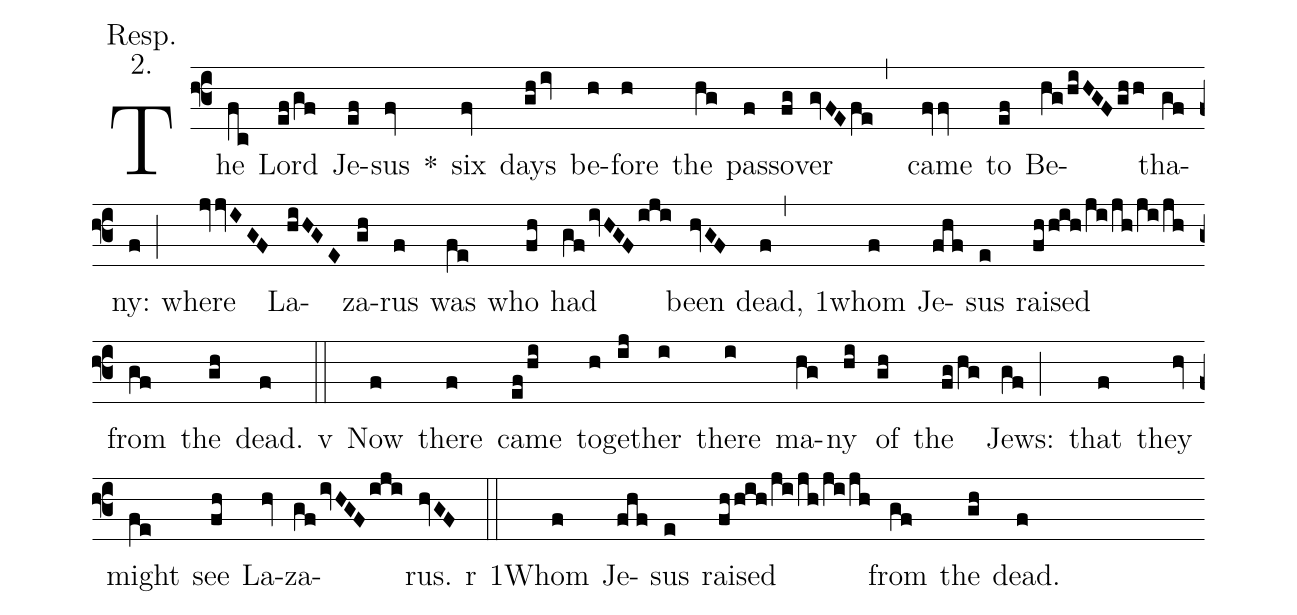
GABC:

annotation: Resp.;
annotation: 2.;
%%
(f3) The(fc) Lord(ef/gf) Je(ef)sus(fv) <sp>*</sp>() six(fv) days(ghiv) be(h)fore(h) the(hg) pass(f)o(fg)ver(gvFEfe,) came(fvv) to(ef) Be(hg/hiHGFghh)tha(gf)ny:(f;) where(jvvIGF) La(hiHGE)za(gh)rus(f) was(fe) who(fh) had(gfivHGFiji) been(hvGF) dead,(f,) <sp>1</sp>whom(f) Je(fhf)sus(e) raised(fhhih/ji/jh/ji/jh) from(gf) the(gh) dead.(f)

<sp>v</sp>(::) Now(f) there(f) came(ef/hi) to(h)ge(ij)ther(i) there(i) ma(hg)ny(hi) of(gh) the(fg/hg) Jews:(gf;) that(f) they(hv) might(fe) see(fh) La(hv)za(gfivHGFiji)rus.(hvGF)

<sp>r</sp>(::) <sp>1</sp>Whom(f) Je(fhf)sus(e) raised(fhhih/ji/jh/ji/jh) from(gf) the(gh) dead.(f)
